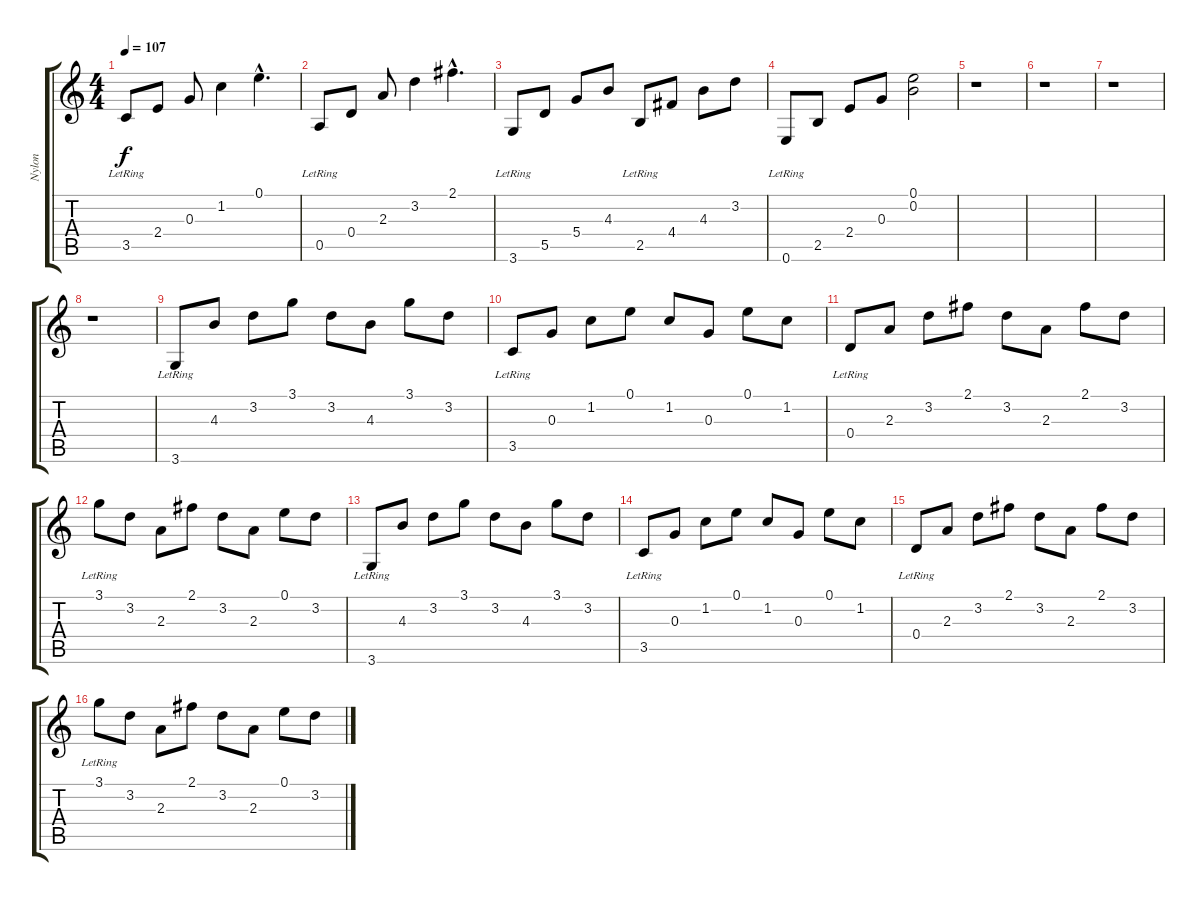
\track ("Nylon" "Nylon") {instrument acousticguitarnylon}
\staff {score tabs}
\tuning (E4 B3 G3 D3 A2 E2) {hide}
\ts (4 4)
\tempo 107
\clef g2
\ks c
3.5{lr}.8{dy f} 2.4.8 0.3.8 1.2.4 0.1{hac}.4{d} |
0.5{lr}.8 0.4.8 2.3.8 3.2.4 2.1{hac}.4{d} |
3.6{lr}.8 5.5.8 5.4.8 4.3.8 2.5{lr}.8 4.4.8 4.3.8 3.2.8 |
0.6{lr}.8 2.5.8 2.4.8 0.3.8 (0.1 0.2).2 |
r.1 |
r.1 |
r.1 |
r.1 |
3.6{lr}.8 4.3.8 3.2.8 3.1.8 3.2.8 4.3.8 3.1.8 3.2.8 |
3.5{lr}.8 0.3.8 1.2.8 0.1.8 1.2.8 0.3.8 0.1.8 1.2.8 |
0.4{lr}.8 2.3.8 3.2.8 2.1.8 3.2.8 2.3.8 2.1.8 3.2.8 |
3.1{lr}.8 3.2.8 2.3.8 2.1.8 3.2.8 2.3.8 0.1.8 3.2.8 |
3.6{lr}.8 4.3.8 3.2.8 3.1.8 3.2.8 4.3.8 3.1.8 3.2.8 |
3.5{lr}.8 0.3.8 1.2.8 0.1.8 1.2.8 0.3.8 0.1.8 1.2.8 |
0.4{lr}.8 2.3.8 3.2.8 2.1.8 3.2.8 2.3.8 2.1.8 3.2.8 |
3.1{lr}.8 3.2.8 2.3.8 2.1.8 3.2.8 2.3.8 0.1.8 3.2.8
